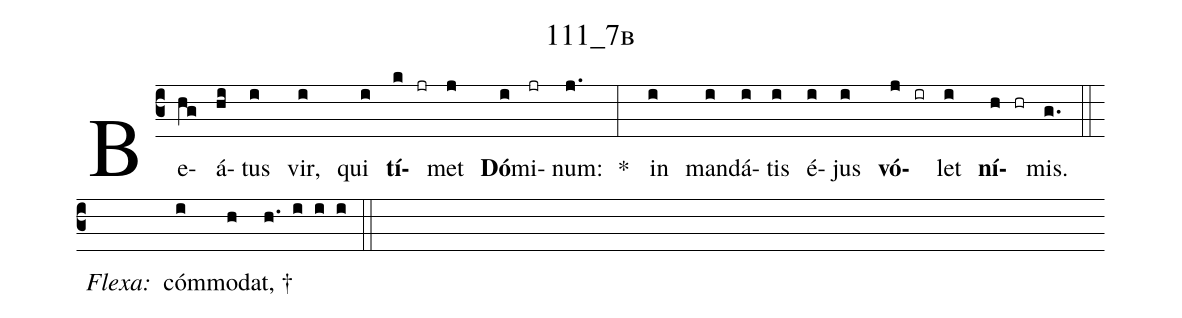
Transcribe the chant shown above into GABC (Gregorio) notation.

name:111_7b;
%%
(c3)Be(hg)á(hi)tus(i) vir,(i) qui(i) <b>tí</b>(k jr)met(j) <b>Dó</b>(i)mi(jr)num:(j.) * (:) in(i) man(i)dá(i)tis(i) é(i)jus(i) <b>vó</b>(j ir)let(i) <b>ní</b>(h hr)mis.(g.) (::) <eu> <i>Flexa:</i>(////)  cóm(i)mo(h)dat, †(////h. i i i) </eu> (::)
